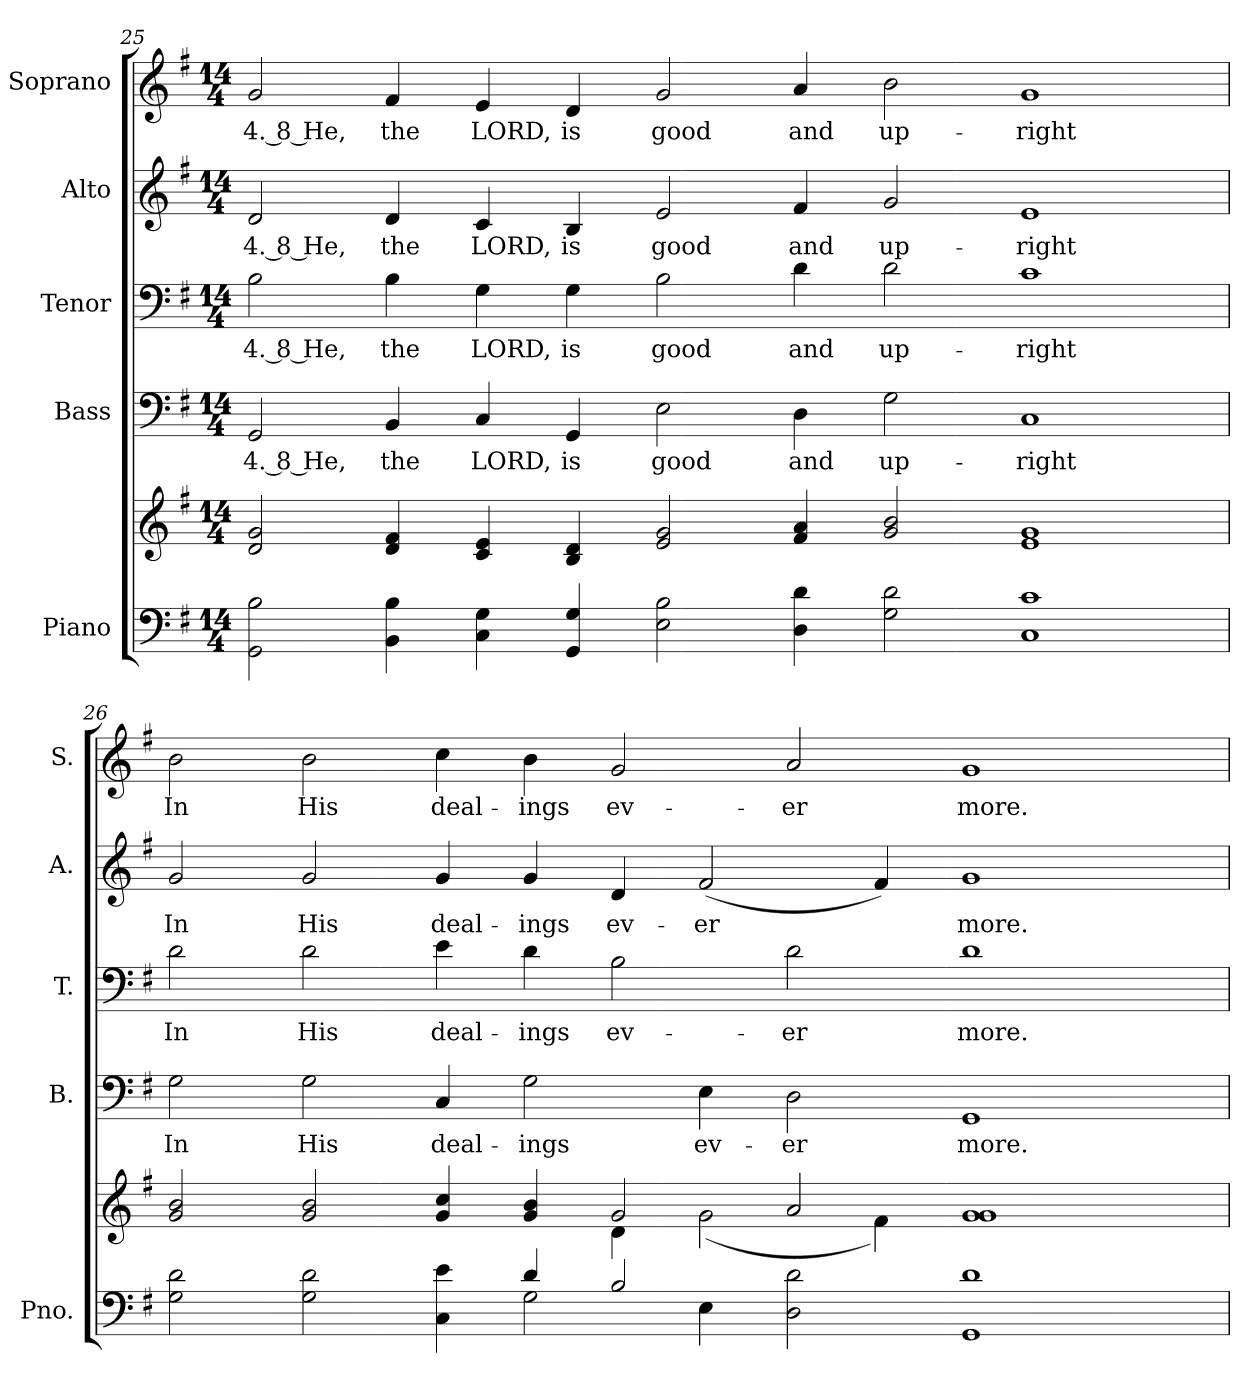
**kern	**kern	**kern	**text	**kern	**text	**kern	**text	**kern	**text
*part5	*part5	*part4	*part4	*part3	*part3	*part2	*part2	*part1	*part1
*staff6	*staff5	*staff4	*staff4	*staff3	*staff3	*staff2	*staff2	*staff1	*staff1
*I"Piano	*	*I"Bass	*	*I"Tenor	*	*I"Alto	*	*I"Soprano	*
*I'Pno.	*	*I'B.	*	*I'T.	*	*I'A.	*	*I'S.	*
!!LO:PB:g=z
*clefF4	*clefG2	*clefF4	*	*clefF4	*	*clefG2	*	*clefG2	*
*k[f#]	*k[f#]	*k[f#]	*	*k[f#]	*	*k[f#]	*	*k[f#]	*
*G:	*G:	*G:	*	*G:	*	*G:	*	*G:	*
*M14/4	*M14/4	*M14/4	*	*M14/4	*	*M14/4	*	*M14/4	*
=25	=25	=25	=25	=25	=25	=25	=25	=25	=25
!	!	!	!LO:LY:b:color=#000000	!	!	!	!	!	!
!	!	!	!	!	!LO:LY:b:color=#000000	!	!	!	!
!	!	!	!	!	!	!	!LO:LY:b:color=#000000	!	!
!	!	!	!	!	!	!	!	!	!LO:LY:b:color=#000000
2GGi\ 2Bi	2di/ 2gi	2GGi/	4. 8 He,	2Bi\	4. 8 He,	2di/	4. 8 He,	2gi/	4. 8 He,
!	!	!	!LO:LY:b:color=#000000	!	!	!	!	!	!
!	!	!	!	!	!LO:LY:b:color=#000000	!	!	!	!
!	!	!	!	!	!	!	!LO:LY:b:color=#000000	!	!
!	!	!	!	!	!	!	!	!	!LO:LY:b:color=#000000
4BBi\ 4Bi	4di/ 4f#i	4BBi/	the	4Bi\	the	4di/	the	4f#i/	the
!	!	!	!LO:LY:b:color=#000000	!	!	!	!	!	!
!	!	!	!	!	!LO:LY:b:color=#000000	!	!	!	!
!	!	!	!	!	!	!	!LO:LY:b:color=#000000	!	!
!	!	!	!	!	!	!	!	!	!LO:LY:b:color=#000000
4Ci\ 4Gi	4ci/ 4ei	4Ci/	LORD,	4Gi\	LORD,	4ci/	LORD,	4ei/	LORD,
!	!	!	!LO:LY:b:color=#000000	!	!	!	!	!	!
!	!	!	!	!	!LO:LY:b:color=#000000	!	!	!	!
!	!	!	!	!	!	!	!LO:LY:b:color=#000000	!	!
!	!	!	!	!	!	!	!	!	!LO:LY:b:color=#000000
4GGi/ 4Gi	4Bi/ 4di	4GGi/	is	4Gi\	is	4Bi/	is	4di/	is
!	!	!	!LO:LY:b:color=#000000	!	!	!	!	!	!
!	!	!	!	!	!LO:LY:b:color=#000000	!	!	!	!
!	!	!	!	!	!	!	!LO:LY:b:color=#000000	!	!
!	!	!	!	!	!	!	!	!	!LO:LY:b:color=#000000
2Ei\ 2Bi	2ei/ 2gi	2Ei\	good	2Bi\	good	2ei/	good	2gi/	good
!	!	!	!LO:LY:b:color=#000000	!	!	!	!	!	!
!	!	!	!	!	!LO:LY:b:color=#000000	!	!	!	!
!	!	!	!	!	!	!	!LO:LY:b:color=#000000	!	!
!	!	!	!	!	!	!	!	!	!LO:LY:b:color=#000000
4Di\ 4di	4f#i/ 4ai	4Di\	and	4di\	and	4f#i/	and	4ai/	and
!	!	!	!LO:LY:b:color=#000000	!	!	!	!	!	!
!	!	!	!	!	!LO:LY:b:color=#000000	!	!	!	!
!	!	!	!	!	!	!	!LO:LY:b:color=#000000	!	!
!	!	!	!	!	!	!	!	!	!LO:LY:b:color=#000000
2Gi\ 2di	2gi/ 2bi	2Gi\	up-	2di\	up-	2gi/	up-	2bi\	up-
!	!	!	!LO:LY:b:color=#000000	!	!	!	!	!	!
!	!	!	!	!	!LO:LY:b:color=#000000	!	!	!	!
!	!	!	!	!	!	!	!LO:LY:b:color=#000000	!	!
!	!	!	!	!	!	!	!	!	!LO:LY:b:color=#000000
1Ci 1ci	1ei 1gi	1Ci	-right	1ci	-right	1ei	-right	1gi	-right
=26	=26	=26	=26	=26	=26	=26	=26	=26	=26
*^	*^	*	*	*	*	*	*	*	*
!	!	!	!	!	!LO:LY:b:color=#000000	!	!	!	!	!	!
!	!	!	!	!	!	!	!LO:LY:b:color=#000000	!	!	!	!
!	!	!	!	!	!	!	!	!	!LO:LY:b:color=#000000	!	!
!	!	!	!	!	!	!	!	!	!	!	!LO:LY:b:color=#000000
2Gi\ 2di	1ryy	2gi/ 2bi	1ryy	2Gi\	In	2di\	In	2gi/	In	2bi\	In
!	!	!	!	!	!LO:LY:b:color=#000000	!	!	!	!	!	!
!	!	!	!	!	!	!	!LO:LY:b:color=#000000	!	!	!	!
!	!	!	!	!	!	!	!	!	!LO:LY:b:color=#000000	!	!
!	!	!	!	!	!	!	!	!	!	!	!LO:LY:b:color=#000000
2Gi\ 2di	.	2gi/ 2bi	.	2Gi\	His	2di\	His	2gi/	His	2bi\	His
!	!	!	!	!	!LO:LY:b:color=#000000	!	!	!	!	!	!
!	!	!	!	!	!	!	!LO:LY:b:color=#000000	!	!	!	!
!	!	!	!	!	!	!	!	!	!LO:LY:b:color=#000000	!	!
!	!	!	!	!	!	!	!	!	!	!	!LO:LY:b:color=#000000
4Ci\ 4ei	4ryy	4gi/ 4cci	2ryy	4Ci/	deal-	4ei\	deal-	4gi/	deal-	4cci\	deal-
!	!	!	!	!	!LO:LY:b:color=#000000	!	!	!	!	!	!
!	!	!	!	!	!	!	!LO:LY:b:color=#000000	!	!	!	!
!	!	!	!	!	!	!	!	!	!LO:LY:b:color=#000000	!	!
!	!	!	!	!	!	!	!	!	!	!	!LO:LY:b:color=#000000
4di/	2Gi\	4gi/ 4bi	.	2Gi\	-ings	4di\	-ings	4gi/	-ings	4bi\	-ings
!	!	!	!	!	!	!	!LO:LY:b:color=#000000	!	!	!	!
!	!	!	!	!	!	!	!	!	!LO:LY:b:color=#000000	!	!
!	!	!	!	!	!	!	!	!	!	!	!LO:LY:b:color=#000000
2Bi/	.	2gi/	4di\	.	.	2Bi\	ev-	4di/	ev-	2gi/	ev-
!	!	!	!	!	!LO:LY:b:color=#000000	!	!	!	!	!	!
!	!	!	!	!	!	!	!	!	!LO:LY:b:color=#000000	!	!
.	4Ei\	.	(2gi\	4Ei\	ev-	.	.	(2f#i/	-er	.	.
!	!	!	!	!	!LO:LY:b:color=#000000	!	!	!	!	!	!
!	!	!	!	!	!	!	!LO:LY:b:color=#000000	!	!	!	!
!	!	!	!	!	!	!	!	!	!	!	!LO:LY:b:color=#000000
2Di\ 2di	1ryy	2ai/	.	2Di\	-er	2di\	-er	.	.	2ai/	-er
.	.	.	4f#i\)	.	.	.	.	4f#i/)	.	.	.
!	!	!	!	!	!LO:LY:b:color=#000000	!	!	!	!	!	!
!	!	!	!	!	!	!	!LO:LY:b:color=#000000	!	!	!	!
!	!	!	!	!	!	!	!	!	!LO:LY:b:color=#000000	!	!
!	!	!	!	!	!	!	!	!	!	!	!LO:LY:b:color=#000000
1GGi 1di	.	1gi 1gi	2ryy	1GGi	more.	1di	more.	1gi	more.	1gi	more.
.	2ryy	.	2ryy	.	.	.	.	.	.	.	.
*v	*v	*	*	*	*	*	*	*	*	*	*
*	*v	*v	*	*	*	*	*	*	*	*
=	=	=	=	=	=	=	=	=	=
*-	*-	*-	*-	*-	*-	*-	*-	*-	*-
